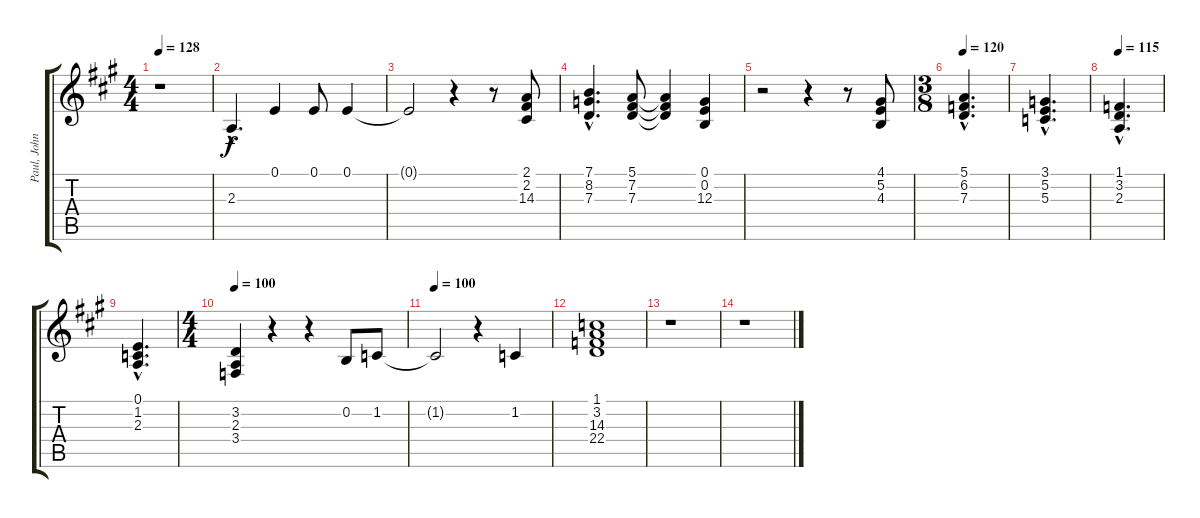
\track ("Paul, John, and George" "Paul, John") {instrument altosax}
\staff {score tabs}
\tuning (E4 B3 G3 D3 A2 E2) {hide}
\ts (4 4)
\tempo 128
\clef g2
\ks a
r.1{dy f volume 16} |
2.3{hac}.4{d} 0.1.4 0.1.8 0.1.4 |
0.1{t}.2 r.4 r.8 (2.1 2.2 14.3).8 |
(7.1{hac} 8.2{hac} 7.3{hac}).4{d} (5.1 7.2 7.3).8 (5.1{t} 7.2{t} 7.3{t}).4 (0.1 0.2 12.3).4 |
r.2 r.4 r.8 (4.1 5.2 4.3).8 |
\ts (3 8)
\tempo 128
\tempo 120
(5.1{hac} 6.2{hac} 7.3{hac}).4{d} |
(3.1{hac} 5.2{hac} 5.3{hac}).4{d} |
\tempo 115
(1.1{hac} 3.2{hac} 2.3{hac}).4{d} |
(0.1{hac} 1.2{hac} 2.3{hac}).4{d} |
\ts (4 4)
\tempo 70
\tempo 100
(3.2 2.3 3.4).4 r.4 r.4 0.2.8 1.2.8 |
\tempo 100
1.2{t}.2 r.4 1.2.4 |
(1.1 3.2 14.3 22.4).1{volume 9} |
r.1 |
r.1
